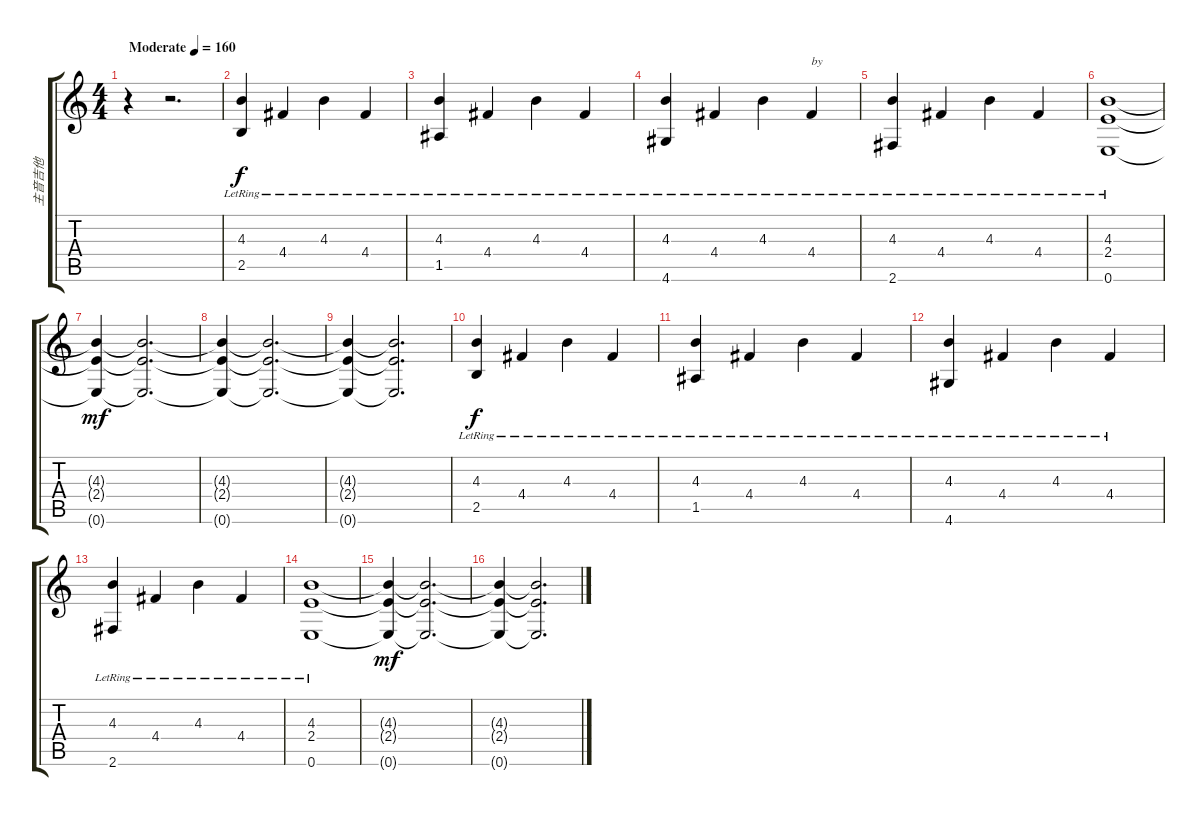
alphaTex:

\track ("主音吉他" "主音吉他") {instrument electricguitarjazz}
\staff {score tabs}
\tuning (E4 B3 G3 D3 A2 E2) {hide}
\ts (4 4)
\tempo (160 "Moderate")
\clef g2
\ks c
r.4{dy f instrument electricguitarjazz} r.2{d} |
(4.3{lr} 2.5{lr}).4 4.4{lr}.4 4.3{lr}.4 4.4{lr}.4 |
(4.3{lr} 1.5{lr}).4 4.4{lr}.4 4.3{lr}.4 4.4{lr}.4 |
(4.3{lr} 4.6{lr}).4 4.4{lr}.4 4.3{lr}.4 4.4{lr}.4{txt "by"} |
(4.3{lr} 2.6{lr}).4 4.4{lr}.4 4.3{lr}.4 4.4{lr}.4 |
(4.3{lr} 2.4{lr} 0.6{lr}).1 |
(4.3{t} 2.4{t} 0.6{t}).4{dy mf} (4.3{t} 2.4{t} 0.6{t}).2{d} |
(4.3{t} 2.4{t} 0.6{t}).4 (4.3{t} 2.4{t} 0.6{t}).2{d} |
(4.3{t} 2.4{t} 0.6{t}).4 (4.3{t} 2.4{t} 0.6{t}).2{d} |
(4.3{lr} 2.5{lr}).4{dy f} 4.4{lr}.4 4.3{lr}.4 4.4{lr}.4 |
(4.3{lr} 1.5{lr}).4 4.4{lr}.4 4.3{lr}.4 4.4{lr}.4 |
(4.3{lr} 4.6{lr}).4 4.4{lr}.4 4.3{lr}.4 4.4{lr}.4 |
(4.3{lr} 2.6{lr}).4 4.4{lr}.4 4.3{lr}.4 4.4{lr}.4 |
(4.3{lr} 2.4{lr} 0.6{lr}).1 |
(4.3{t} 2.4{t} 0.6{t}).4{dy mf} (4.3{t} 2.4{t} 0.6{t}).2{d} |
(4.3{t} 2.4{t} 0.6{t}).4 (4.3{t} 2.4{t} 0.6{t}).2{d}
